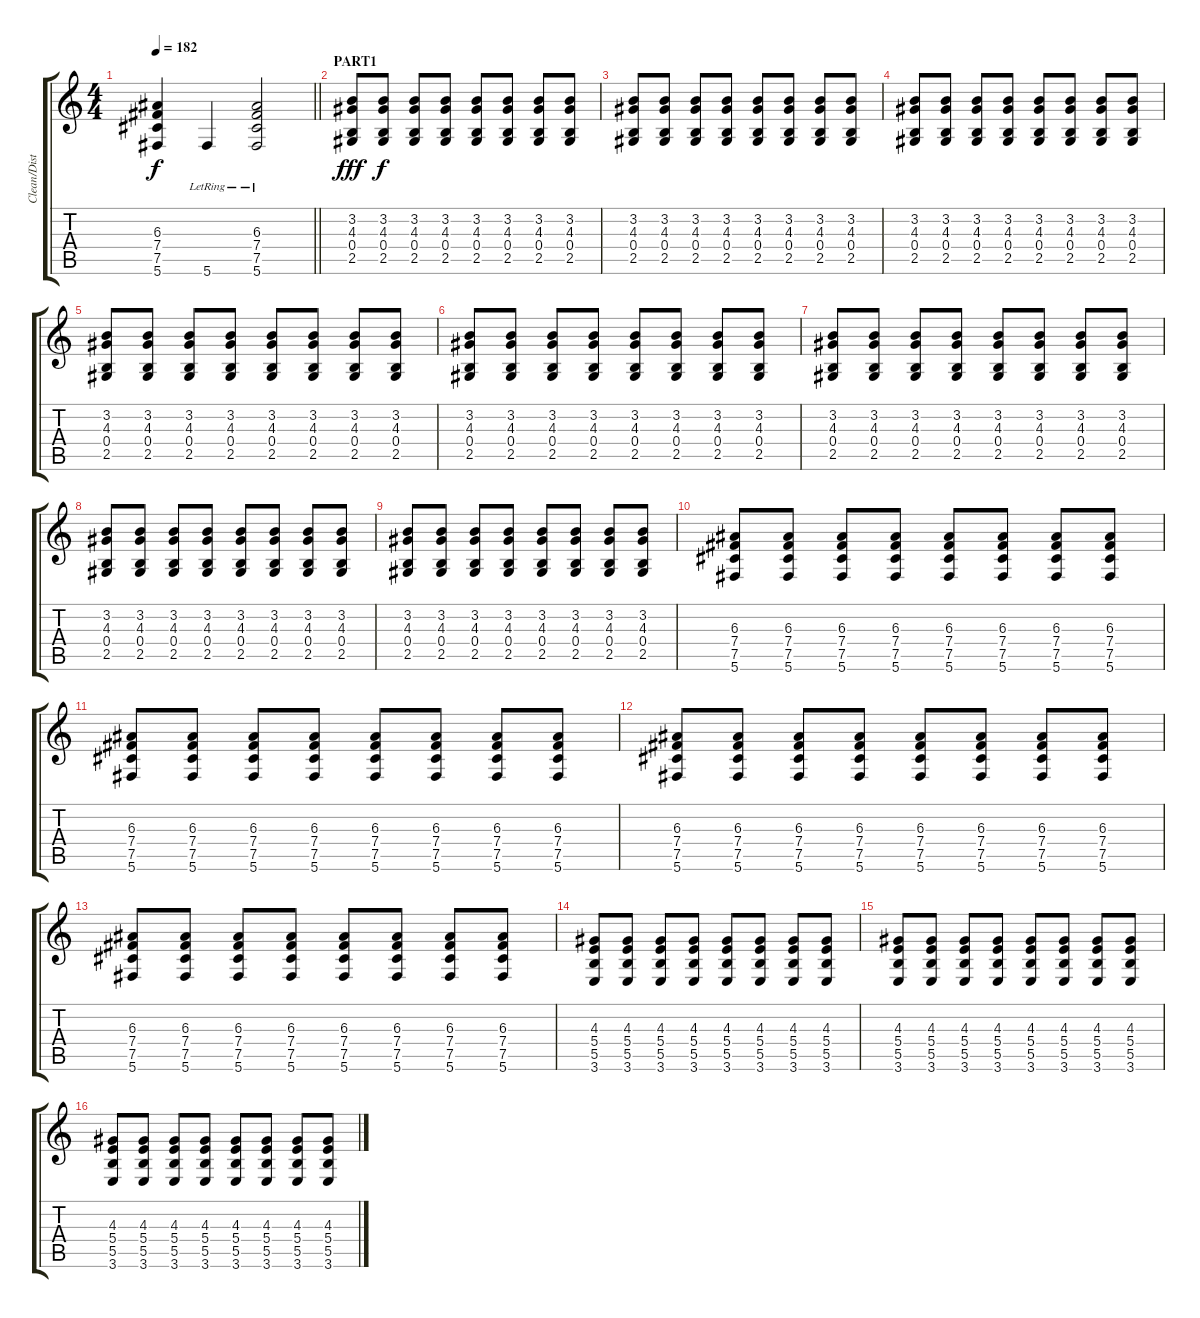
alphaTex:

\track ("Clean/Dist1" "Clean/Dist") {instrument electricguitarjazz}
\staff {score tabs}
\tuning (Db4 Ab3 E3 B2 Gb2 Db2) {hide}
\ts (4 4)
\tempo 182
\clef g2
\barLineRight lightlight
\ks c
(6.3{t} 7.4{t} 7.5{t} 5.6{t}).4{dy f} 5.6{lr}.4 (6.3{lr} 7.4{lr} 7.5{lr} 5.6{lr}).2 |
\section ("" "PART1")
(3.2 4.3 0.4 2.5).8{dy fff balance 4 instrument distortionguitar} (3.2 4.3 0.4 2.5).8{dy f} (3.2 4.3 0.4 2.5).8 (3.2 4.3 0.4 2.5).8 (3.2 4.3 0.4 2.5).8 (3.2 4.3 0.4 2.5).8 (3.2 4.3 0.4 2.5).8 (3.2 4.3 0.4 2.5).8 |
(3.2 4.3 0.4 2.5).8 (3.2 4.3 0.4 2.5).8 (3.2 4.3 0.4 2.5).8 (3.2 4.3 0.4 2.5).8 (3.2 4.3 0.4 2.5).8 (3.2 4.3 0.4 2.5).8 (3.2 4.3 0.4 2.5).8 (3.2 4.3 0.4 2.5).8 |
(3.2 4.3 0.4 2.5).8 (3.2 4.3 0.4 2.5).8 (3.2 4.3 0.4 2.5).8 (3.2 4.3 0.4 2.5).8 (3.2 4.3 0.4 2.5).8 (3.2 4.3 0.4 2.5).8 (3.2 4.3 0.4 2.5).8 (3.2 4.3 0.4 2.5).8 |
(3.2 4.3 0.4 2.5).8 (3.2 4.3 0.4 2.5).8 (3.2 4.3 0.4 2.5).8 (3.2 4.3 0.4 2.5).8 (3.2 4.3 0.4 2.5).8 (3.2 4.3 0.4 2.5).8 (3.2 4.3 0.4 2.5).8 (3.2 4.3 0.4 2.5).8 |
(3.2 4.3 0.4 2.5).8 (3.2 4.3 0.4 2.5).8 (3.2 4.3 0.4 2.5).8 (3.2 4.3 0.4 2.5).8 (3.2 4.3 0.4 2.5).8 (3.2 4.3 0.4 2.5).8 (3.2 4.3 0.4 2.5).8 (3.2 4.3 0.4 2.5).8 |
(3.2 4.3 0.4 2.5).8 (3.2 4.3 0.4 2.5).8 (3.2 4.3 0.4 2.5).8 (3.2 4.3 0.4 2.5).8 (3.2 4.3 0.4 2.5).8 (3.2 4.3 0.4 2.5).8 (3.2 4.3 0.4 2.5).8 (3.2 4.3 0.4 2.5).8 |
(3.2 4.3 0.4 2.5).8 (3.2 4.3 0.4 2.5).8 (3.2 4.3 0.4 2.5).8 (3.2 4.3 0.4 2.5).8 (3.2 4.3 0.4 2.5).8 (3.2 4.3 0.4 2.5).8 (3.2 4.3 0.4 2.5).8 (3.2 4.3 0.4 2.5).8 |
(3.2 4.3 0.4 2.5).8 (3.2 4.3 0.4 2.5).8 (3.2 4.3 0.4 2.5).8 (3.2 4.3 0.4 2.5).8 (3.2 4.3 0.4 2.5).8 (3.2 4.3 0.4 2.5).8 (3.2 4.3 0.4 2.5).8 (3.2 4.3 0.4 2.5).8 |
(6.3 7.4 7.5 5.6).8 (6.3 7.4 7.5 5.6).8 (6.3 7.4 7.5 5.6).8 (6.3 7.4 7.5 5.6).8 (6.3 7.4 7.5 5.6).8 (6.3 7.4 7.5 5.6).8 (6.3 7.4 7.5 5.6).8 (6.3 7.4 7.5 5.6).8 |
(6.3 7.4 7.5 5.6).8 (6.3 7.4 7.5 5.6).8 (6.3 7.4 7.5 5.6).8 (6.3 7.4 7.5 5.6).8 (6.3 7.4 7.5 5.6).8 (6.3 7.4 7.5 5.6).8 (6.3 7.4 7.5 5.6).8 (6.3 7.4 7.5 5.6).8 |
(6.3 7.4 7.5 5.6).8 (6.3 7.4 7.5 5.6).8 (6.3 7.4 7.5 5.6).8 (6.3 7.4 7.5 5.6).8 (6.3 7.4 7.5 5.6).8 (6.3 7.4 7.5 5.6).8 (6.3 7.4 7.5 5.6).8 (6.3 7.4 7.5 5.6).8 |
(6.3 7.4 7.5 5.6).8 (6.3 7.4 7.5 5.6).8 (6.3 7.4 7.5 5.6).8 (6.3 7.4 7.5 5.6).8 (6.3 7.4 7.5 5.6).8 (6.3 7.4 7.5 5.6).8 (6.3 7.4 7.5 5.6).8 (6.3 7.4 7.5 5.6).8 |
(4.3 5.4 5.5 3.6).8 (4.3 5.4 5.5 3.6).8 (4.3 5.4 5.5 3.6).8 (4.3 5.4 5.5 3.6).8 (4.3 5.4 5.5 3.6).8 (4.3 5.4 5.5 3.6).8 (4.3 5.4 5.5 3.6).8 (4.3 5.4 5.5 3.6).8 |
(4.3 5.4 5.5 3.6).8 (4.3 5.4 5.5 3.6).8 (4.3 5.4 5.5 3.6).8 (4.3 5.4 5.5 3.6).8 (4.3 5.4 5.5 3.6).8 (4.3 5.4 5.5 3.6).8 (4.3 5.4 5.5 3.6).8 (4.3 5.4 5.5 3.6).8 |
(4.3 5.4 5.5 3.6).8 (4.3 5.4 5.5 3.6).8 (4.3 5.4 5.5 3.6).8 (4.3 5.4 5.5 3.6).8 (4.3 5.4 5.5 3.6).8 (4.3 5.4 5.5 3.6).8 (4.3 5.4 5.5 3.6).8 (4.3 5.4 5.5 3.6).8
